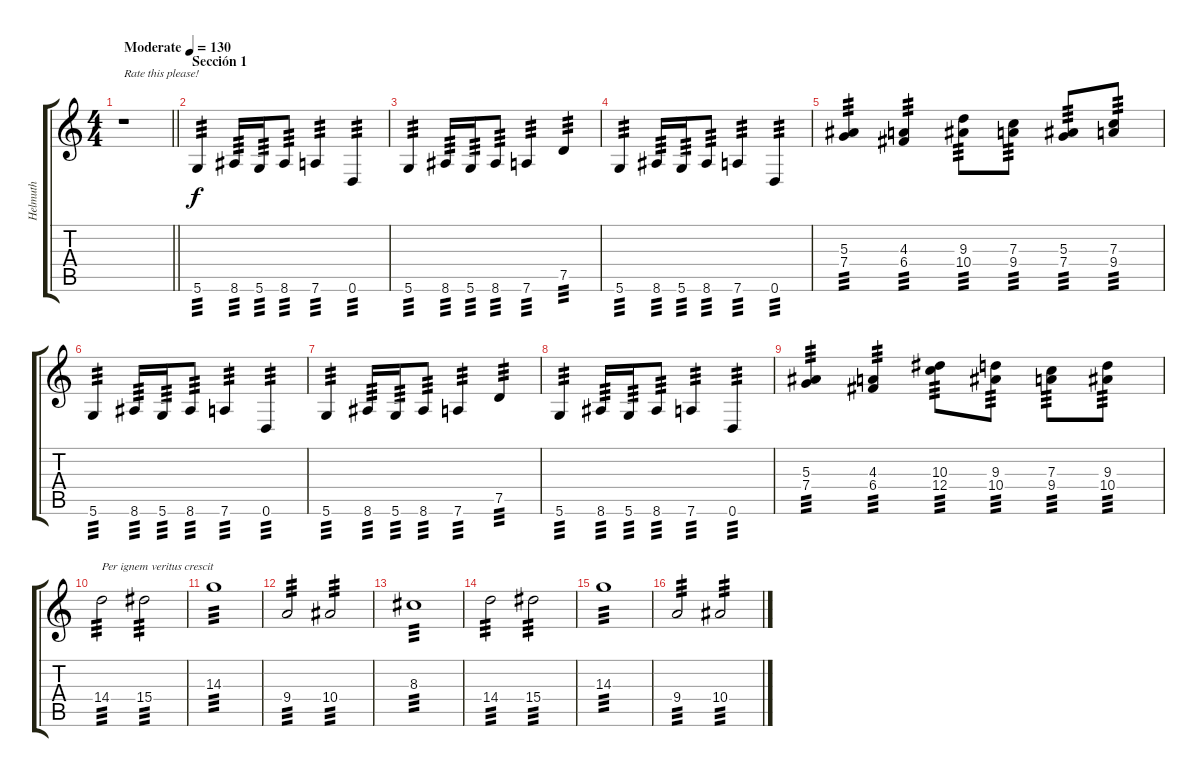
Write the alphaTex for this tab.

\track ("Helmuth" "Helmuth") {instrument distortionguitar}
\staff {score tabs}
\tuning (D4 A3 F3 C3 G2 D2) {hide}
\ts (4 4)
\tempo (130 "Moderate")
\clef g2
\barLineRight lightlight
\ks c
r.1{txt "Rate this please!" dy f instrument distortionguitar} |
\section ("" "Sección 1")
5.6.4{tp 3} 8.6.16{tp 3} 5.6.16{tp 3} 8.6.8{tp 3} 7.6.4{tp 3} 0.6.4{tp 3} |
5.6.4{tp 3} 8.6.16{tp 3} 5.6.16{tp 3} 8.6.8{tp 3} 7.6.4{tp 3} 7.5.4{tp 3} |
5.6.4{tp 3} 8.6.16{tp 3} 5.6.16{tp 3} 8.6.8{tp 3} 7.6.4{tp 3} 0.6.4{tp 3} |
(5.3 7.4).4{tp 3} (4.3 6.4).4{tp 3} (9.3 10.4).8{tp 3} (7.3 9.4).8{tp 3} (5.3 7.4).8{tp 3} (7.3 9.4).8{tp 3} |
5.6.4{tp 3} 8.6.16{tp 3} 5.6.16{tp 3} 8.6.8{tp 3} 7.6.4{tp 3} 0.6.4{tp 3} |
5.6.4{tp 3} 8.6.16{tp 3} 5.6.16{tp 3} 8.6.8{tp 3} 7.6.4{tp 3} 7.5.4{tp 3} |
5.6.4{tp 3} 8.6.16{tp 3} 5.6.16{tp 3} 8.6.8{tp 3} 7.6.4{tp 3} 0.6.4{tp 3} |
(5.3 7.4).4{tp 3} (4.3 6.4).4{tp 3} (10.3 12.4).8{tp 3} (9.3 10.4).8{tp 3} (7.3 9.4).8{tp 3} (9.3 10.4).8{tp 3} |
14.4.2{txt "Per ignem veritus crescit" tp 3} 15.4.2{tp 3} |
14.3.1{tp 3} |
9.4.2{tp 3} 10.4.2{tp 3} |
8.3.1{tp 3} |
14.4.2{tp 3} 15.4.2{tp 3} |
14.3.1{tp 3} |
9.4.2{tp 3} 10.4.2{tp 3}
